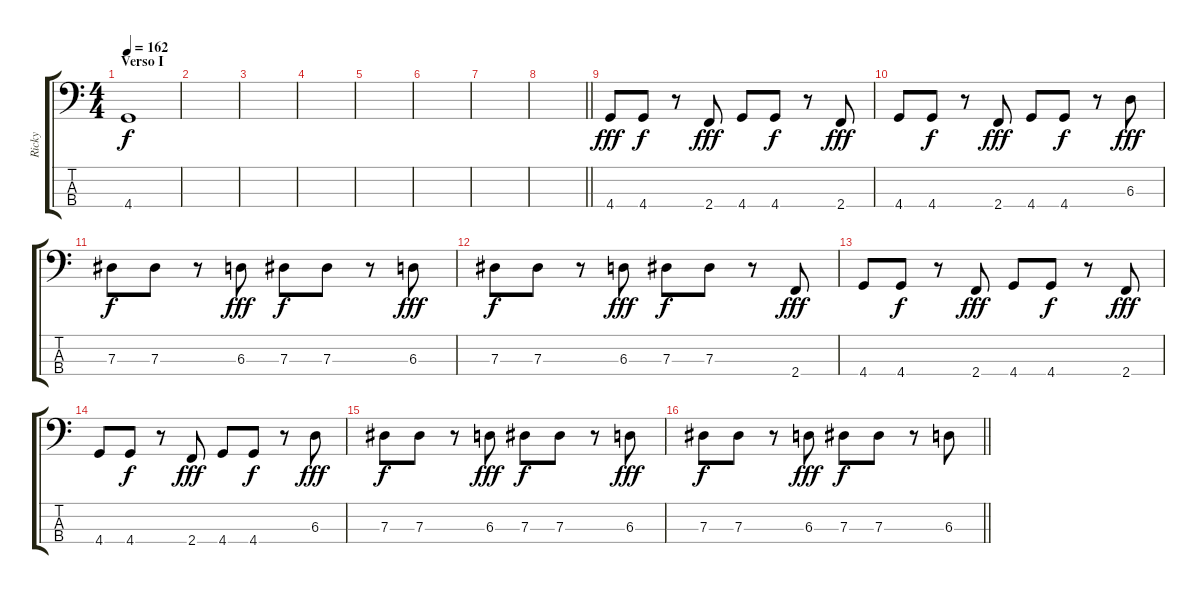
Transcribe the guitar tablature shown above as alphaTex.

\track ("Ricky" "Ricky") {instrument acousticbass}
\staff {score tabs}
\tuning (Gb2 Db2 Ab1 Eb1) {hide}
\ts (4 4)
\section ("" "Verso I")
\tempo 162
\clef f4
\ks c
4.4.1{dy f} |
|
|
|
|
|
|
\barLineRight lightlight
|
4.4.8{dy fff} 4.4.8{dy f} r.8 2.4.8{dy fff} 4.4.8 4.4.8{dy f} r.8 2.4.8{dy fff} |
4.4.8 4.4.8{dy f} r.8 2.4.8{dy fff} 4.4.8 4.4.8{dy f} r.8 6.3.8{dy fff} |
7.3.8{dy f} 7.3.8 r.8 6.3.8{dy fff} 7.3.8{dy f} 7.3.8 r.8 6.3.8{dy fff} |
7.3.8{dy f} 7.3.8 r.8 6.3.8{dy fff} 7.3.8{dy f} 7.3.8 r.8 2.4.8{dy fff} |
4.4.8 4.4.8{dy f} r.8 2.4.8{dy fff} 4.4.8 4.4.8{dy f} r.8 2.4.8{dy fff} |
4.4.8 4.4.8{dy f} r.8 2.4.8{dy fff} 4.4.8 4.4.8{dy f} r.8 6.3.8{dy fff} |
7.3.8{dy f} 7.3.8 r.8 6.3.8{dy fff} 7.3.8{dy f} 7.3.8 r.8 6.3.8{dy fff} |
\barLineRight lightlight
7.3.8{dy f} 7.3.8 r.8 6.3.8{dy fff} 7.3.8{dy f} 7.3.8 r.8 6.3.8
